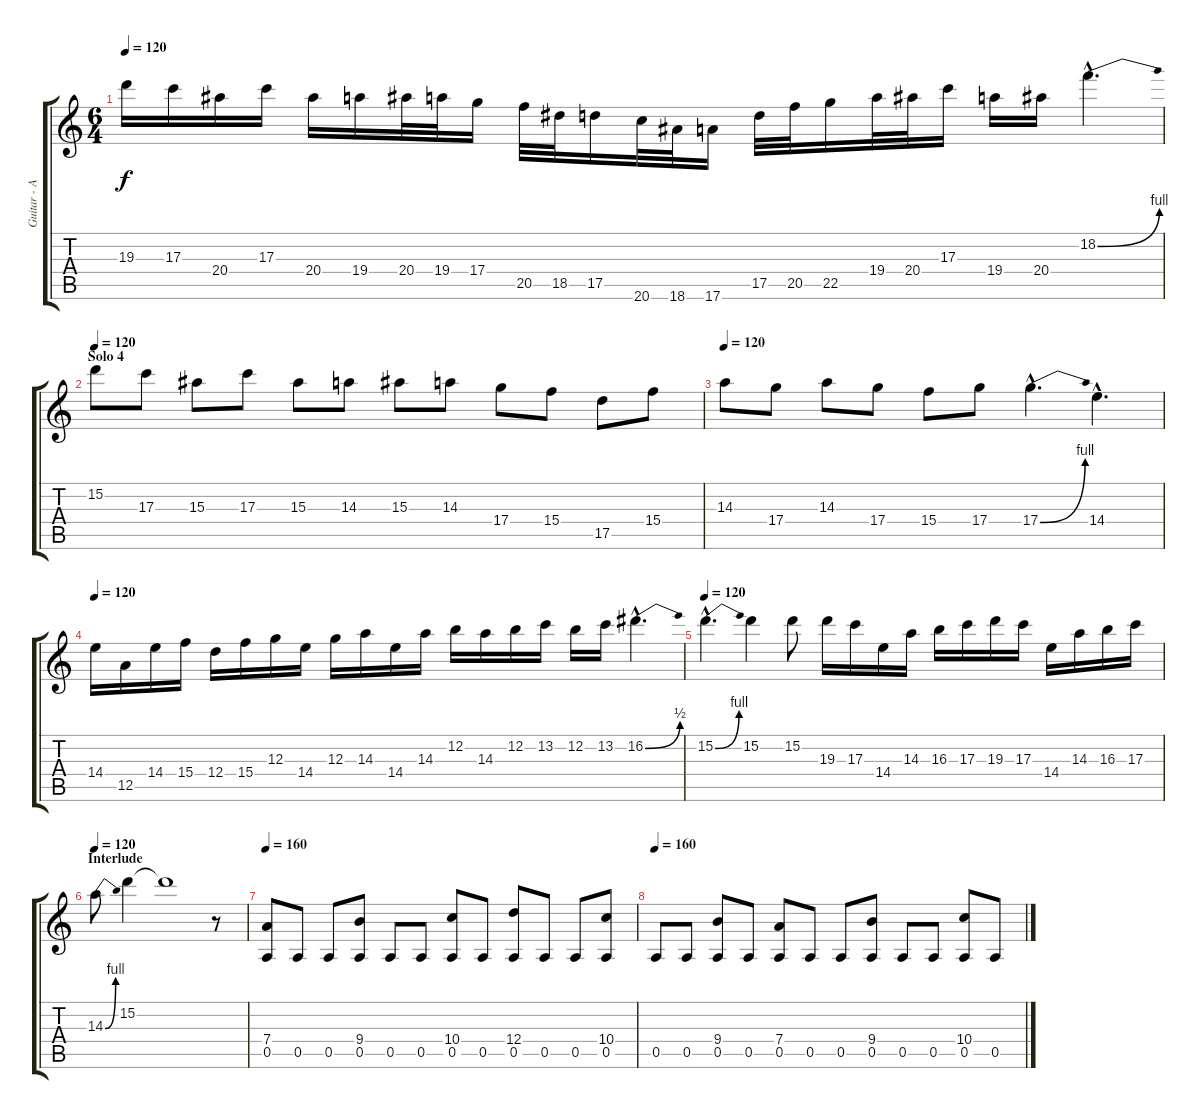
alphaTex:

\track ("Guitar - Andy LaRoque" "Guitar - A") {instrument overdrivenguitar}
\staff {score tabs}
\tuning (E4 B3 G3 D3 A2 E2) {hide}
\ts (6 4)
\tempo 120
\clef g2
\ks c
19.3.16{dy f} 17.3.16 20.4.16 17.3.16 20.4.16 19.4.16 20.4.32 19.4.32 17.4.16 20.5.32 18.5.32 17.5.16 20.6.32 18.6.32 17.6.16 17.5.32 20.5.32 22.5.16 19.4.32 20.4.32 17.3.16 19.4.16 20.4.16 18.2{be (bend 0 0 60 4) hac}.4{d} |
\section ("" "Solo 4")
\tempo 120
15.2.8 17.3.8 15.3.8 17.3.8 15.3.8 14.3.8 15.3.8 14.3.8 17.4.8 15.4.8 17.5.8 15.4.8 |
\tempo 120
14.3.8 17.4.8 14.3.8 17.4.8 15.4.8 17.4.8 17.4{be (bend 0 0 60 4) hac}.4{d} 14.4{hac}.4{d} |
\tempo 120
14.4.16 12.5.16 14.4.16 15.4.16 12.4.16 15.4.16 12.3.16 14.4.16 12.3.16 14.3.16 14.4.16 14.3.16 12.2.16 14.3.16 12.2.16 13.2.16 12.2.16 13.2.16 16.2{be (bend 0 0 60 2) hac}.4{d} |
\tempo 120
15.2{be (bend 0 0 60 4) hac}.4{d} 15.2.4 15.2.8 19.3.16 17.3.16 14.4.16 14.3.16 16.3.16 17.3.16 19.3.16 17.3.16 14.4.16 14.3.16 16.3.16 17.3.16 |
\section ("" "Interlude")
\tempo 120
14.3{be (bend 0 0 60 4)}.8 15.2.4 15.2{t}.1 r.8 |
\tempo 160
(7.4 0.5).8 0.5.8 0.5.8 (9.4 0.5).8 0.5.8 0.5.8 (10.4 0.5).8 0.5.8 (12.4 0.5).8 0.5.8 0.5.8 (10.4 0.5).8 |
\tempo 160
0.5.8 0.5.8 (9.4 0.5).8 0.5.8 (7.4 0.5).8 0.5.8 0.5.8 (9.4 0.5).8 0.5.8 0.5.8 (10.4 0.5).8 0.5.8
